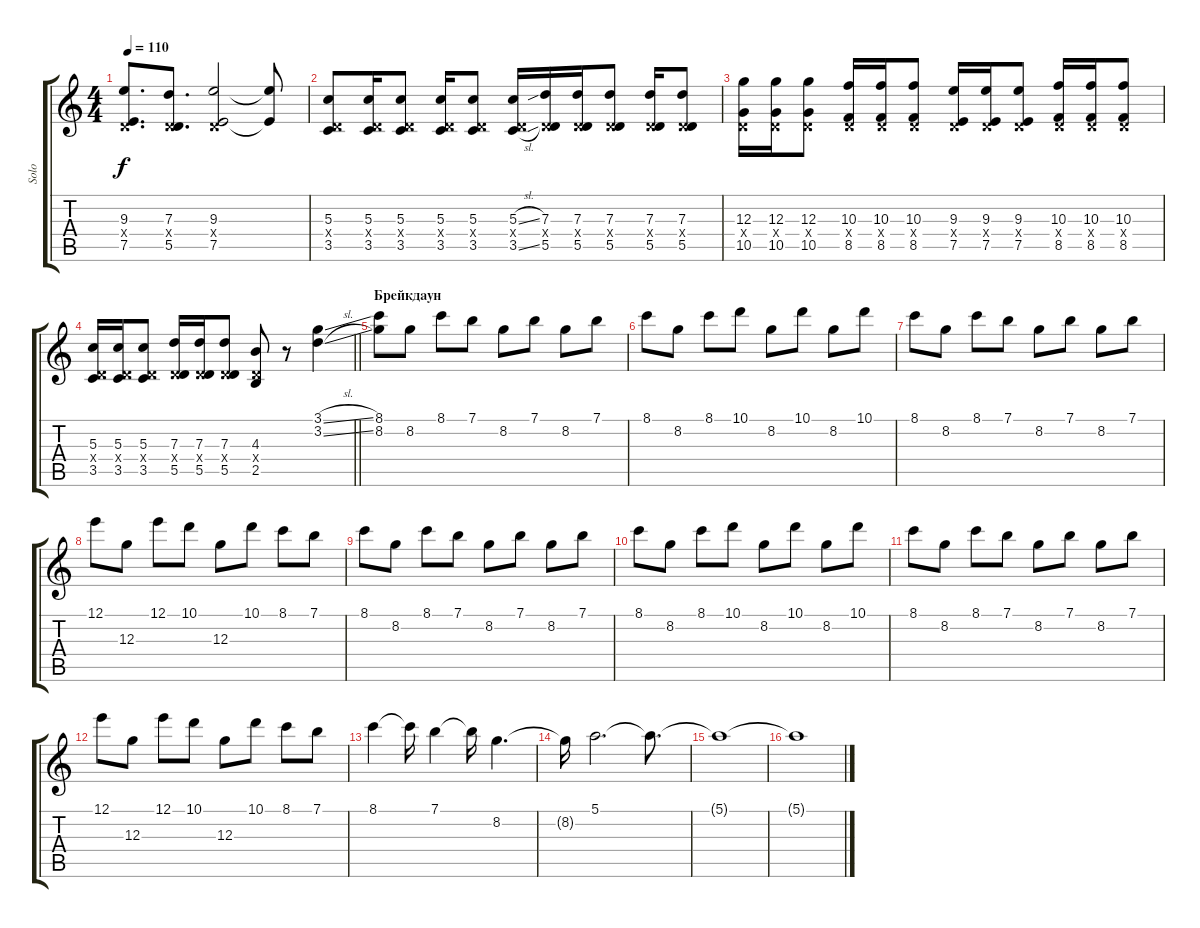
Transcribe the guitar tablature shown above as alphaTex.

\track ("Solo" "Solo") {instrument distortionguitar}
\staff {score tabs}
\tuning (E4 B3 G3 D3 A2 E2) {hide}
\ts (4 4)
\tempo 110
\clef g2
\ks c
(9.3 0.4{x} 7.5).8{d dy f} (7.3 0.4{x} 5.5).8{d} (9.3 0.4{x} 7.5).2 (9.3{t} 7.5{t}).8 |
(5.3 0.4{x} 3.5).8 (5.3 0.4{x} 3.5).16 (5.3 0.4{x} 3.5).8 (5.3 0.4{x} 3.5).16 (5.3 0.4{x} 3.5).8 (5.3{sl} 0.4{x} 3.5{sl}).16 (7.3 0.4{x} 5.5).16 (7.3 0.4{x} 5.5).16 (7.3 0.4{x} 5.5).8 (7.3 0.4{x} 5.5).16 (7.3 0.4{x} 5.5).8 |
(12.3 0.4{x} 10.5).16 (12.3 0.4{x} 10.5).16 (12.3 0.4{x} 10.5).8 (10.3 0.4{x} 8.5).16 (10.3 0.4{x} 8.5).16 (10.3 0.4{x} 8.5).8 (9.3 0.4{x} 7.5).16 (9.3 0.4{x} 7.5).16 (9.3 0.4{x} 7.5).8 (10.3 0.4{x} 8.5).16 (10.3 0.4{x} 8.5).16 (10.3 0.4{x} 8.5).8 |
\barLineRight lightlight
(5.3 0.4{x} 3.5).16 (5.3 0.4{x} 3.5).16 (5.3 0.4{x} 3.5).8 (7.3 0.4{x} 5.5).16 (7.3 0.4{x} 5.5).16 (7.3 0.4{x} 5.5).8 (4.3 0.4{x} 2.5).8 r.8 (3.1{sl} 3.2{sl}).4 |
\section ("" "Брейкдаун")
(8.1 8.2).8 8.2.8 8.1.8 7.1.8 8.2.8 7.1.8 8.2.8 7.1.8 |
8.1.8 8.2.8 8.1.8 10.1.8 8.2.8 10.1.8 8.2.8 10.1.8 |
8.1.8 8.2.8 8.1.8 7.1.8 8.2.8 7.1.8 8.2.8 7.1.8 |
12.1.8 12.3.8 12.1.8 10.1.8 12.3.8 10.1.8 8.1.8 7.1.8 |
8.1.8 8.2.8 8.1.8 7.1.8 8.2.8 7.1.8 8.2.8 7.1.8 |
8.1.8 8.2.8 8.1.8 10.1.8 8.2.8 10.1.8 8.2.8 10.1.8 |
8.1.8 8.2.8 8.1.8 7.1.8 8.2.8 7.1.8 8.2.8 7.1.8 |
12.1.8 12.3.8 12.1.8 10.1.8 12.3.8 10.1.8 8.1.8 7.1.8 |
8.1.4 8.1{t}.16 7.1.4 7.1{t}.16 8.2.4{d} |
8.2{t}.16 5.1.2{d} 5.1{t}.8{d} |
5.1{t}.1 |
5.1{t}.1
